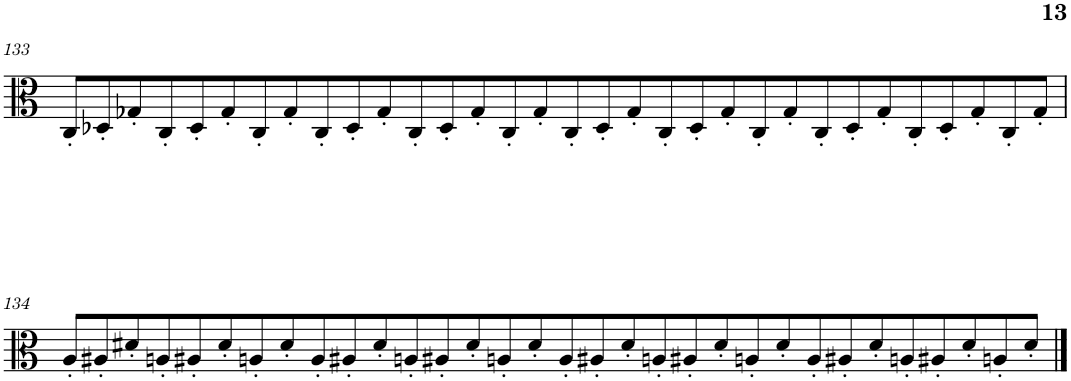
**kern
*part1
*staff1
*I"Viola
*I'Vla.
!!LO:PB:g=z
*clefC3
*k[]
*M16/4
=133
8C'/L
8D-X'/
8G-X'/
8C'/
8D-'/
8G-'/
8C'/
8G-'/
8C'/
8D-'/
8G-'/
8C'/
8D-'/
8G-'/
8C'/
8G-'/
8C'/
8D-'/
8G-'/
8C'/
8D-'/
8G-'/
8C'/
8G-'/
8C'/
8D-'/
8G-'/
8C'/
8D-'/
8G-'/
8C'/
8G-'/J
!!LO:LB:g=z
=134
8A'/L
8A#X'/
8d#X'/
8An'/
8A#X'/
8d#'/
8An'/
8d#'/
8A'/
8A#X'/
8d#'/
8An'/
8A#X'/
8d#'/
8An'/
8d#'/
8A'/
8A#X'/
8d#'/
8An'/
8A#X'/
8d#'/
8An'/
8d#'/
8A'/
8A#X'/
8d#'/
8An'/
8A#X'/
8d#'/
8An'/
8d#'/J
==
*-
